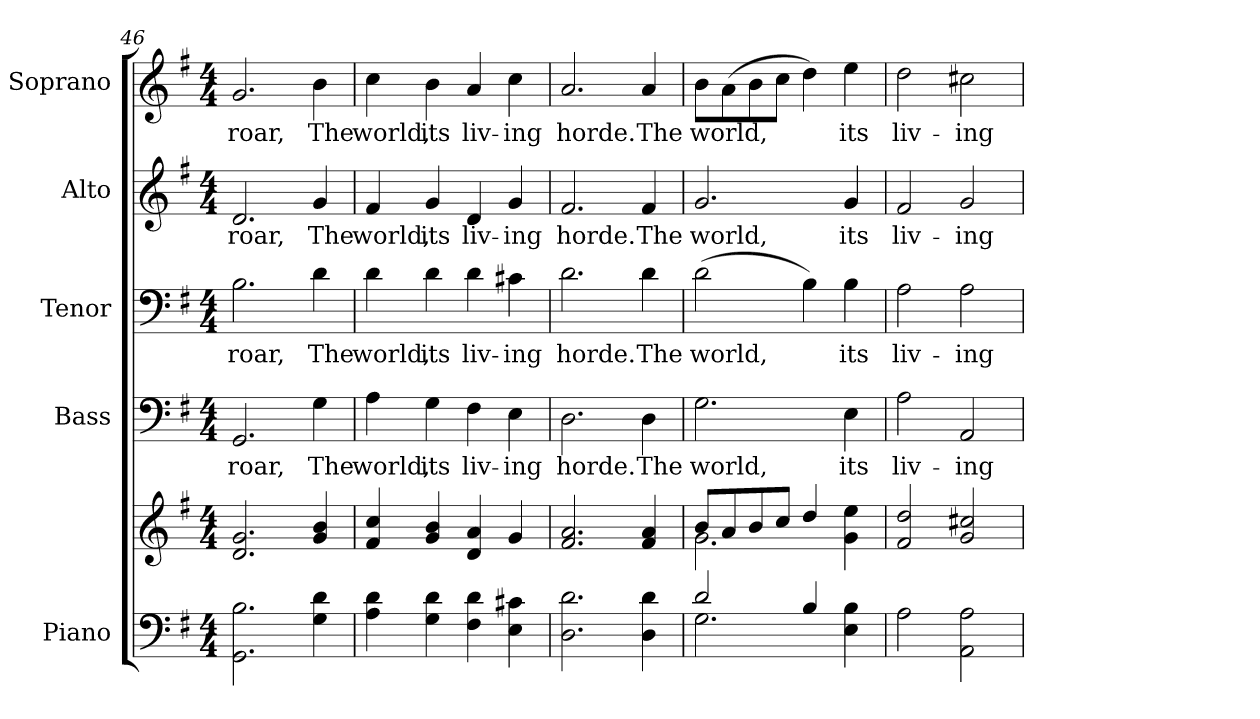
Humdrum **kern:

**kern	**kern	**kern	**text	**kern	**text	**kern	**text	**kern	**text
*part5	*part5	*part4	*part4	*part3	*part3	*part2	*part2	*part1	*part1
*staff6	*staff5	*staff4	*staff4	*staff3	*staff3	*staff2	*staff2	*staff1	*staff1
*I"Piano	*	*I"Bass	*	*I"Tenor	*	*I"Alto	*	*I"Soprano	*
*I'Pno.	*	*I'B.	*	*I'T.	*	*I'A.	*	*I'S.	*
*clefF4	*clefG2	*clefF4	*	*clefF4	*	*clefG2	*	*clefG2	*
*k[f#]	*k[f#]	*k[f#]	*	*k[f#]	*	*k[f#]	*	*k[f#]	*
*G:	*G:	*G:	*	*G:	*	*G:	*	*G:	*
*M4/4	*M4/4	*M4/4	*	*M4/4	*	*M4/4	*	*M4/4	*
=46	=46	=46	=46	=46	=46	=46	=46	=46	=46
!	!	!	!LO:LY:b:color=#000000	!	!	!	!	!	!
!	!	!	!	!	!LO:LY:b:color=#000000	!	!	!	!
!	!	!	!	!	!	!	!LO:LY:b:color=#000000	!	!
!	!	!	!	!	!	!	!	!	!LO:LY:b:color=#000000
2.GGi\ 2.Bi	2.di/ 2.gi	2.GGi/	roar,	2.Bi\	roar,	2.di/	roar,	2.gi/	roar,
!	!	!	!LO:LY:b:color=#000000	!	!	!	!	!	!
!	!	!	!	!	!LO:LY:b:color=#000000	!	!	!	!
!	!	!	!	!	!	!	!LO:LY:b:color=#000000	!	!
!	!	!	!	!	!	!	!	!	!LO:LY:b:color=#000000
4Gi\ 4di	4gi/ 4bi	4Gi\	The	4di\	The	4gi/	The	4bi\	The
=47	=47	=47	=47	=47	=47	=47	=47	=47	=47
!	!	!	!LO:LY:b:color=#000000	!	!	!	!	!	!
!	!	!	!	!	!LO:LY:b:color=#000000	!	!	!	!
!	!	!	!	!	!	!	!LO:LY:b:color=#000000	!	!
!	!	!	!	!	!	!	!	!	!LO:LY:b:color=#000000
4Ai\ 4di	4f#i/ 4cci	4Ai\	world,	4di\	world,	4f#i/	world,	4cci\	world,
!	!	!	!LO:LY:b:color=#000000	!	!	!	!	!	!
!	!	!	!	!	!LO:LY:b:color=#000000	!	!	!	!
!	!	!	!	!	!	!	!LO:LY:b:color=#000000	!	!
!	!	!	!	!	!	!	!	!	!LO:LY:b:color=#000000
4Gi\ 4di	4gi/ 4bi	4Gi\	its	4di\	its	4gi/	its	4bi\	its
!	!	!	!LO:LY:b:color=#000000	!	!	!	!	!	!
!	!	!	!	!	!LO:LY:b:color=#000000	!	!	!	!
!	!	!	!	!	!	!	!LO:LY:b:color=#000000	!	!
!	!	!	!	!	!	!	!	!	!LO:LY:b:color=#000000
4F#i\ 4di	4di/ 4ai	4F#i\	liv-	4di\	liv-	4di/	liv-	4ai/	liv-
!	!	!	!LO:LY:b:color=#000000	!	!	!	!	!	!
!	!	!	!	!	!LO:LY:b:color=#000000	!	!	!	!
!	!	!	!	!	!	!	!LO:LY:b:color=#000000	!	!
!	!	!	!	!	!	!	!	!	!LO:LY:b:color=#000000
4Ei\ 4c#Xi	4gi/	4Ei\	-ing	4c#Xi\	-ing	4gi/	-ing	4cci\	-ing
=48	=48	=48	=48	=48	=48	=48	=48	=48	=48
!	!	!	!LO:LY:b:color=#000000	!	!	!	!	!	!
!	!	!	!	!	!LO:LY:b:color=#000000	!	!	!	!
!	!	!	!	!	!	!	!LO:LY:b:color=#000000	!	!
!	!	!	!	!	!	!	!	!	!LO:LY:b:color=#000000
2.Di\ 2.di	2.f#i/ 2.ai	2.Di\	horde.	2.di\	horde.	2.f#i/	horde.	2.ai/	horde.
!	!	!	!LO:LY:b:color=#000000	!	!	!	!	!	!
!	!	!	!	!	!LO:LY:b:color=#000000	!	!	!	!
!	!	!	!	!	!	!	!LO:LY:b:color=#000000	!	!
!	!	!	!	!	!	!	!	!	!LO:LY:b:color=#000000
4Di\ 4di	4f#i/ 4ai	4Di\	The	4di\	The	4f#i/	The	4ai/	The
!!LO:PB:g=z
=49	=49	=49	=49	=49	=49	=49	=49	=49	=49
*^	*^	*	*	*	*	*	*	*	*
!	!	!	!	!	!LO:LY:b:color=#000000	!	!	!	!	!	!
!	!	!	!	!	!	!	!LO:LY:b:color=#000000	!	!	!	!
!	!	!	!	!	!	!	!	!	!LO:LY:b:color=#000000	!	!
!	!	!	!	!	!	!	!	!	!	!	!LO:LY:b:color=#000000
2di/	2.Gi\	8bi/L	2.gi\	2.Gi\	world,	(2di\	world,	2.gi/	world,	8bi\L	world,
.	.	8ai/	.	.	.	.	.	.	.	(8ai\	.
.	.	8bi/	.	.	.	.	.	.	.	8bi\	.
.	.	8cci/J	.	.	.	.	.	.	.	8cci\J	.
4Bi/	.	4ddi/	.	.	.	4Bi\)	.	.	.	4ddi\)	.
!	!	!	!	!	!LO:LY:b:color=#000000	!	!	!	!	!	!
!	!	!	!	!	!	!	!LO:LY:b:color=#000000	!	!	!	!
!	!	!	!	!	!	!	!	!	!LO:LY:b:color=#000000	!	!
!	!	!	!	!	!	!	!	!	!	!	!LO:LY:b:color=#000000
4Ei\ 4Bi	4ryy	4gi\ 4eei	4ryy	4Ei\	its	4Bi\	its	4gi/	its	4eei\	its
*v	*v	*	*	*	*	*	*	*	*	*	*
*	*v	*v	*	*	*	*	*	*	*	*
=50	=50	=50	=50	=50	=50	=50	=50	=50	=50
*^	*^	*	*	*	*	*	*	*	*
!	!	!	!	!	!LO:LY:b:color=#000000	!	!	!	!	!	!
*v	*v	*	*	*	*	*	*	*	*	*	*
*	*v	*v	*	*	*	*	*	*	*	*
*^	*^	*	*	*	*	*	*	*	*
!	!	!	!	!	!	!	!LO:LY:b:color=#000000	!	!	!	!
*v	*v	*	*	*	*	*	*	*	*	*	*
*	*v	*v	*	*	*	*	*	*	*	*
*^	*^	*	*	*	*	*	*	*	*
!	!	!	!	!	!	!	!	!	!LO:LY:b:color=#000000	!	!
*v	*v	*	*	*	*	*	*	*	*	*	*
*	*v	*v	*	*	*	*	*	*	*	*
*^	*^	*	*	*	*	*	*	*	*
!	!	!	!	!	!	!	!	!	!	!	!LO:LY:b:color=#000000
*v	*v	*	*	*	*	*	*	*	*	*	*
*	*v	*v	*	*	*	*	*	*	*	*
2Ai\	2f#i/ 2ddi	2Ai\	liv-	2Ai\	liv-	2f#i/	liv-	2ddi\	liv-
!	!	!	!LO:LY:b:color=#000000	!	!	!	!	!	!
!	!	!	!	!	!LO:LY:b:color=#000000	!	!	!	!
!	!	!	!	!	!	!	!LO:LY:b:color=#000000	!	!
!	!	!	!	!	!	!	!	!	!LO:LY:b:color=#000000
2AAi\ 2Ai	2gi/ 2cc#Xi	2AAi/	-ing	2Ai\	-ing	2gi/	-ing	2cc#Xi\	-ing
=	=	=	=	=	=	=	=	=	=
*-	*-	*-	*-	*-	*-	*-	*-	*-	*-
